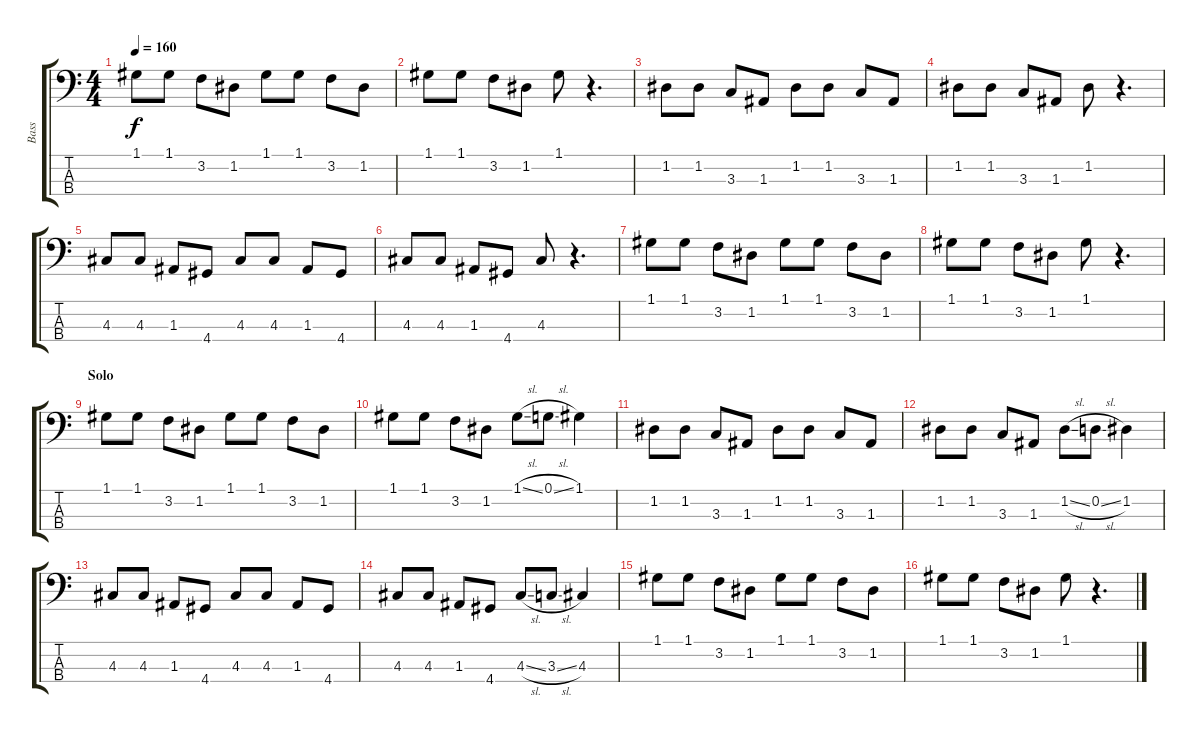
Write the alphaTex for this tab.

\track ("Bass" "Bass") {instrument electricbassfinger}
\staff {score tabs}
\tuning (G2 D2 A1 E1) {hide}
\ts (4 4)
\tempo 160
\clef f4
\ks c
1.1.8{dy f} 1.1.8 3.2.8 1.2.8 1.1.8 1.1.8 3.2.8 1.2.8 |
1.1.8 1.1.8 3.2.8 1.2.8 1.1.8 r.4{d} |
1.2.8 1.2.8 3.3.8 1.3.8 1.2.8 1.2.8 3.3.8 1.3.8 |
1.2.8 1.2.8 3.3.8 1.3.8 1.2.8 r.4{d} |
4.3.8 4.3.8 1.3.8 4.4.8 4.3.8 4.3.8 1.3.8 4.4.8 |
4.3.8 4.3.8 1.3.8 4.4.8 4.3.8 r.4{d} |
1.1.8 1.1.8 3.2.8 1.2.8 1.1.8 1.1.8 3.2.8 1.2.8 |
1.1.8 1.1.8 3.2.8 1.2.8 1.1.8 r.4{d} |
\section ("" "Solo")
1.1.8 1.1.8 3.2.8 1.2.8 1.1.8 1.1.8 3.2.8 1.2.8 |
1.1.8 1.1.8 3.2.8 1.2.8 1.1{sl}.8 0.1{sl}.8 1.1.4 |
1.2.8 1.2.8 3.3.8 1.3.8 1.2.8 1.2.8 3.3.8 1.3.8 |
1.2.8 1.2.8 3.3.8 1.3.8 1.2{sl}.8 0.2{sl}.8 1.2.4 |
4.3.8 4.3.8 1.3.8 4.4.8 4.3.8 4.3.8 1.3.8 4.4.8 |
4.3.8 4.3.8 1.3.8 4.4.8 4.3{sl}.8 3.3{sl}.8 4.3.4 |
1.1.8 1.1.8 3.2.8 1.2.8 1.1.8 1.1.8 3.2.8 1.2.8 |
1.1.8 1.1.8 3.2.8 1.2.8 1.1.8 r.4{d}
